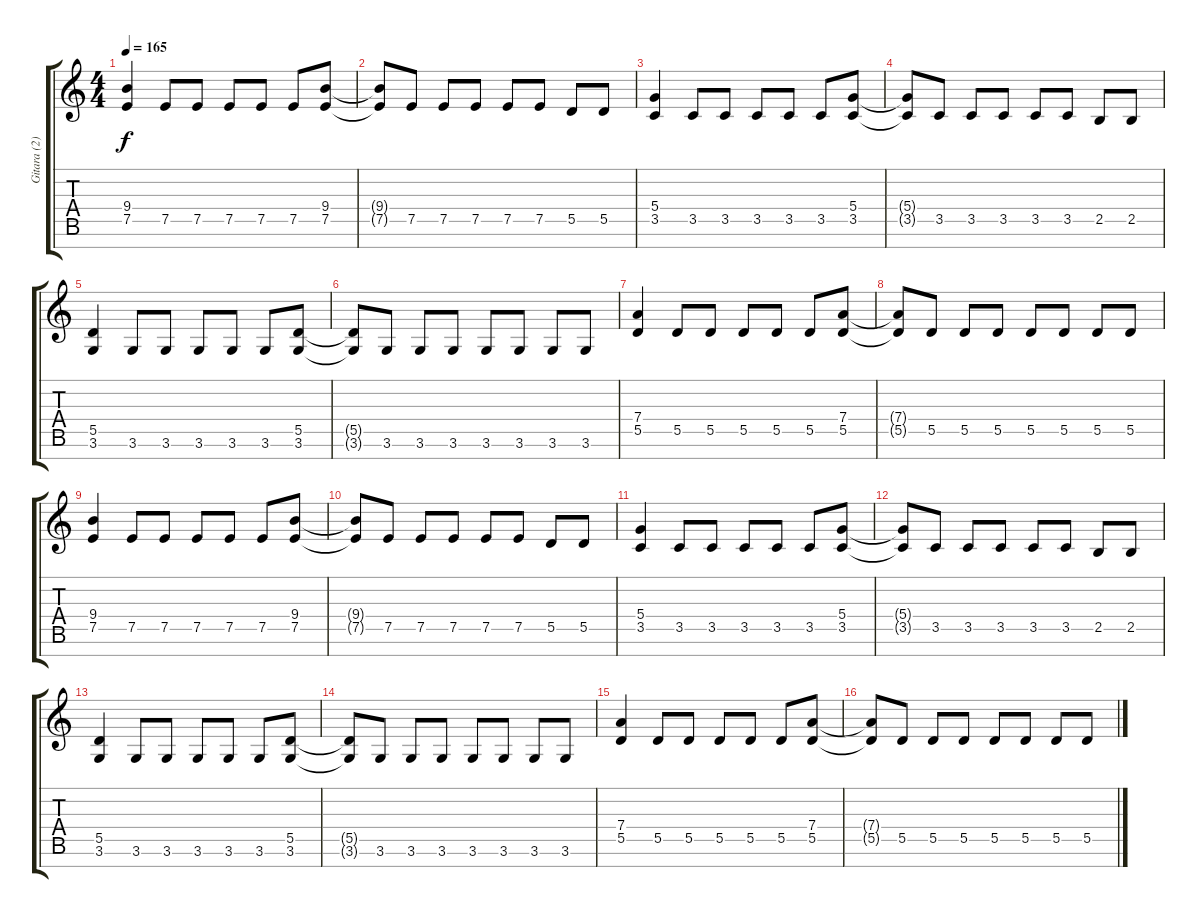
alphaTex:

\track ("Gitara (2)" "Gitara (2)") {instrument distortionguitar}
\staff {score tabs}
\tuning (E4 B3 G3 D3 A2 E2 B1) {hide}
\ts (4 4)
\tempo 165
\clef g2
\ks c
(9.4 7.5).4{dy f} 7.5.8 7.5.8 7.5.8 7.5.8 7.5.8 (9.4 7.5).8 |
(9.4{t} 7.5{t}).8 7.5.8 7.5.8 7.5.8 7.5.8 7.5.8 5.5.8 5.5.8 |
(5.4 3.5).4 3.5.8 3.5.8 3.5.8 3.5.8 3.5.8 (5.4 3.5).8 |
(5.4{t} 3.5{t}).8 3.5.8 3.5.8 3.5.8 3.5.8 3.5.8 2.5.8 2.5.8 |
(5.5 3.6).4 3.6.8 3.6.8 3.6.8 3.6.8 3.6.8 (5.5 3.6).8 |
(5.5{t} 3.6{t}).8 3.6.8 3.6.8 3.6.8 3.6.8 3.6.8 3.6.8 3.6.8 |
(7.4 5.5).4 5.5.8 5.5.8 5.5.8 5.5.8 5.5.8 (7.4 5.5).8 |
(7.4{t} 5.5{t}).8 5.5.8 5.5.8 5.5.8 5.5.8 5.5.8 5.5.8 5.5.8 |
(9.4 7.5).4 7.5.8 7.5.8 7.5.8 7.5.8 7.5.8 (9.4 7.5).8 |
(9.4{t} 7.5{t}).8 7.5.8 7.5.8 7.5.8 7.5.8 7.5.8 5.5.8 5.5.8 |
(5.4 3.5).4 3.5.8 3.5.8 3.5.8 3.5.8 3.5.8 (5.4 3.5).8 |
(5.4{t} 3.5{t}).8 3.5.8 3.5.8 3.5.8 3.5.8 3.5.8 2.5.8 2.5.8 |
(5.5 3.6).4 3.6.8 3.6.8 3.6.8 3.6.8 3.6.8 (5.5 3.6).8 |
(5.5{t} 3.6{t}).8 3.6.8 3.6.8 3.6.8 3.6.8 3.6.8 3.6.8 3.6.8 |
(7.4 5.5).4 5.5.8 5.5.8 5.5.8 5.5.8 5.5.8 (7.4 5.5).8 |
(7.4{t} 5.5{t}).8 5.5.8 5.5.8 5.5.8 5.5.8 5.5.8 5.5.8 5.5.8
